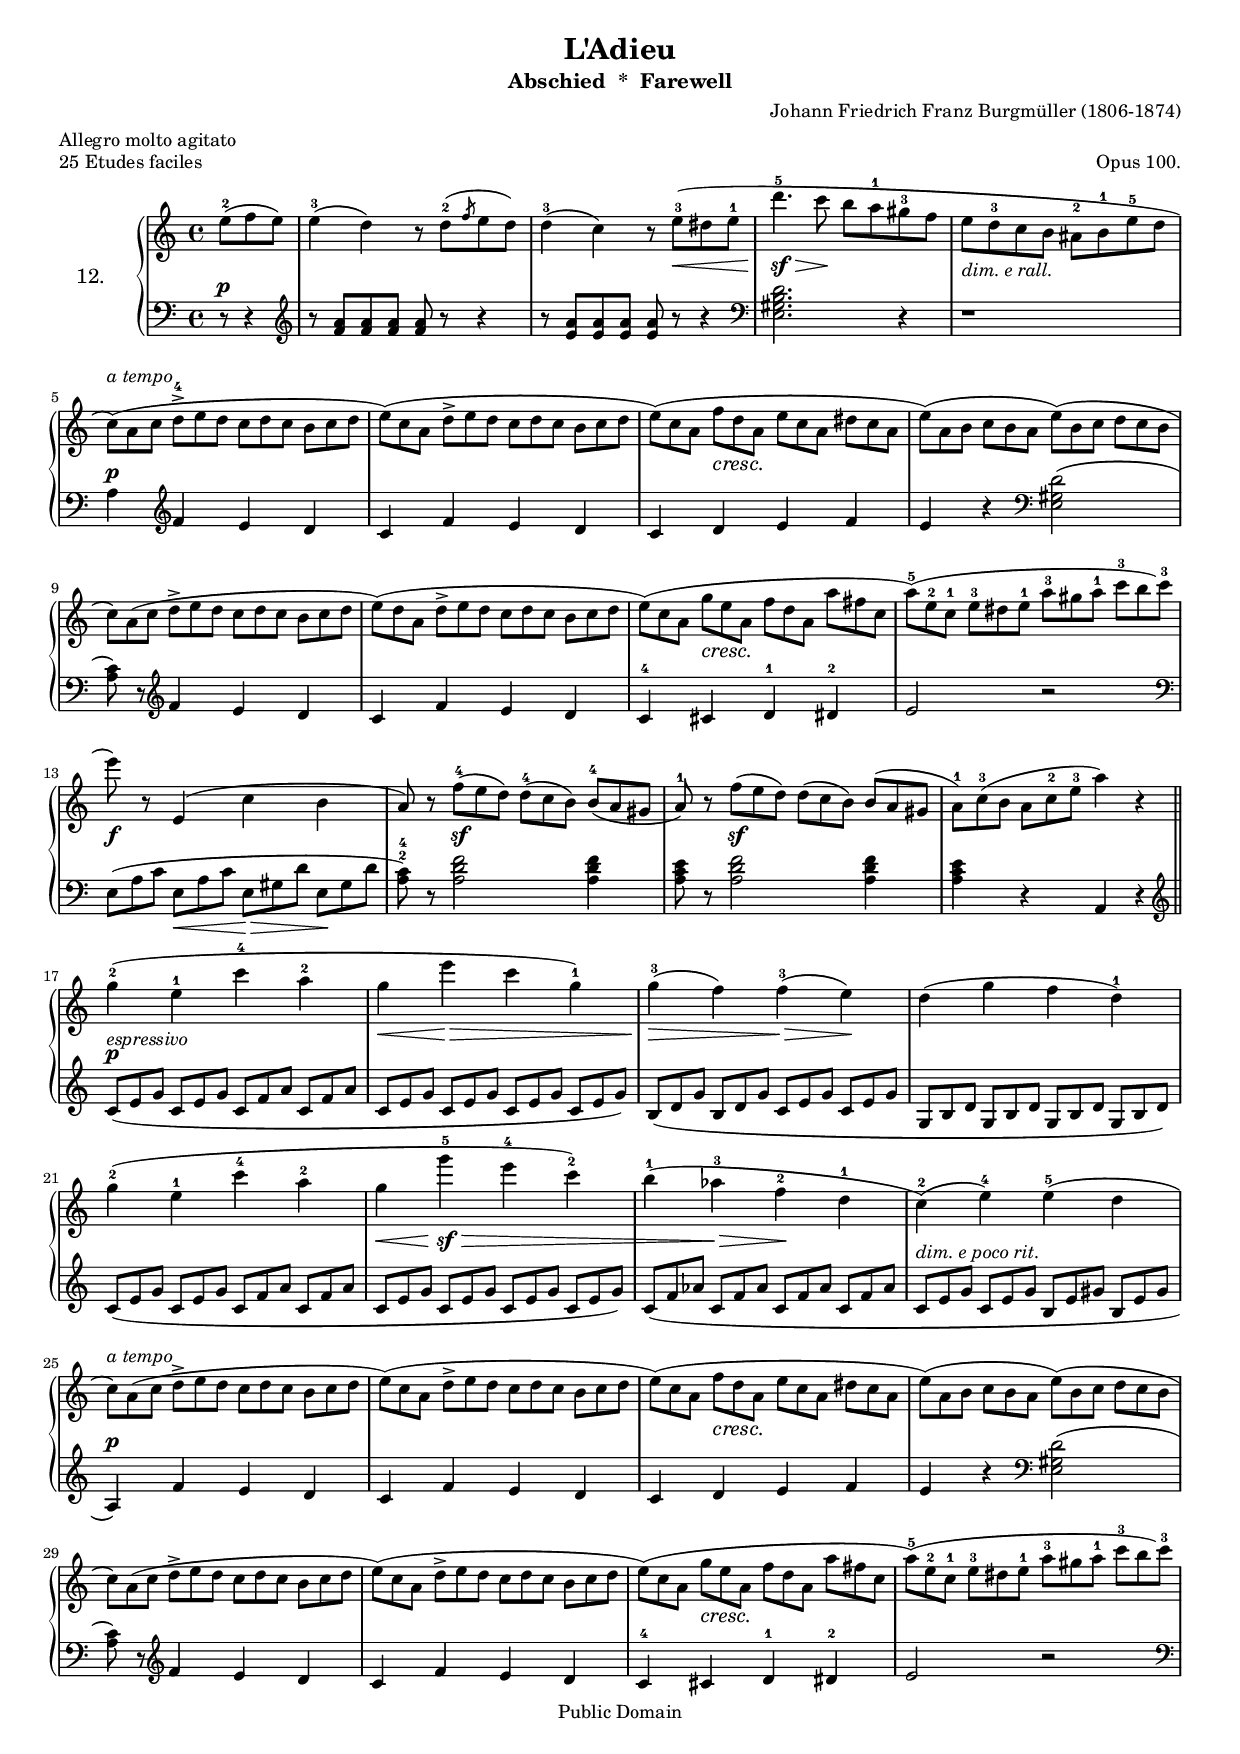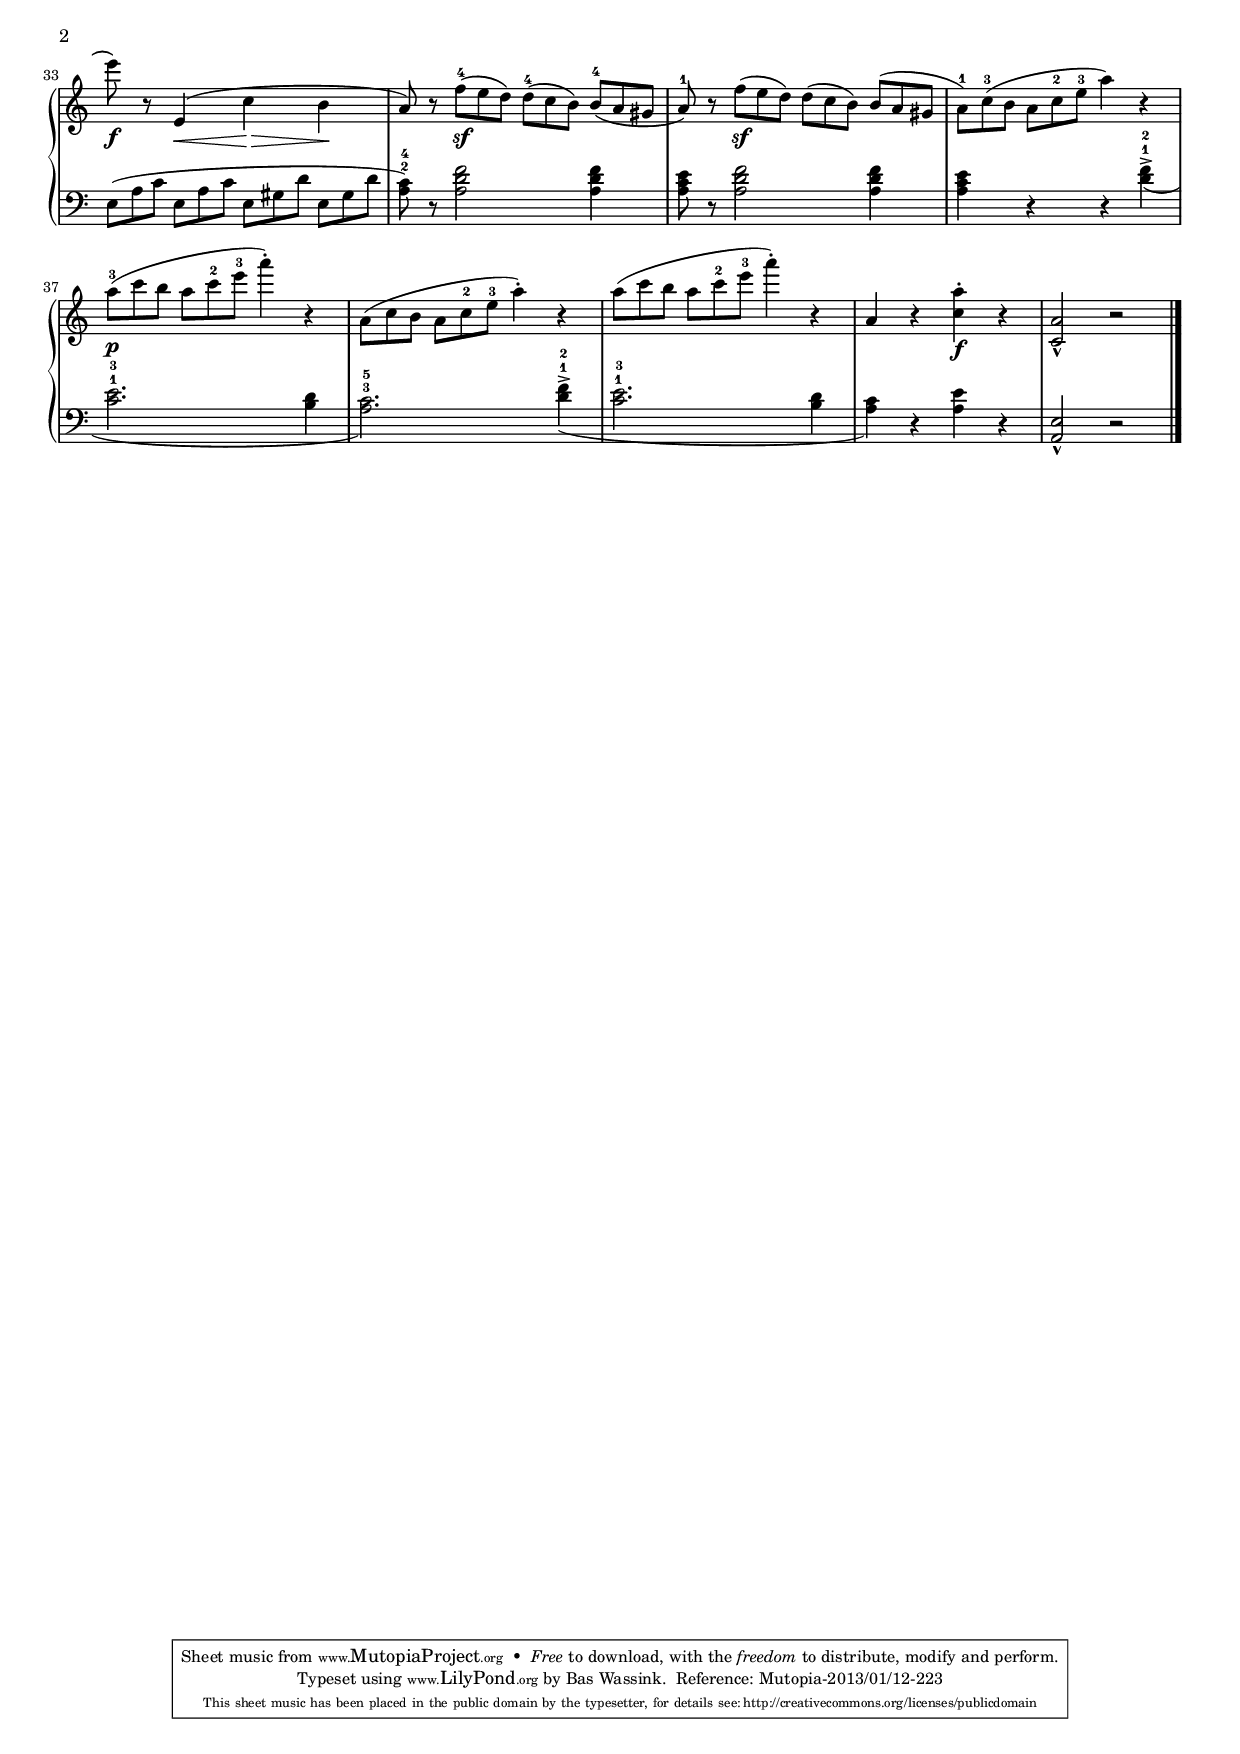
\version "2.16.0"
#(set-global-staff-size 16)
\include "nederlands.ly"
\header {
  title             = "L'Adieu"
  subtitle          = "Abschied  *  Farewell"
  composer          = "Johann Friedrich Franz Burgmüller (1806-1874)"
  piece             = "25 Etudes faciles"
  opus              = "Opus 100."
  meter             = "Allegro molto agitato"
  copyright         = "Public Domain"
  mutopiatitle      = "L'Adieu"
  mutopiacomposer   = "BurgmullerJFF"
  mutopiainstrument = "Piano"
  date              = "19th Century"
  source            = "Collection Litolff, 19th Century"
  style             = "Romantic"
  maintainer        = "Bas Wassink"
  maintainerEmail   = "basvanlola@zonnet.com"

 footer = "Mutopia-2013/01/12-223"
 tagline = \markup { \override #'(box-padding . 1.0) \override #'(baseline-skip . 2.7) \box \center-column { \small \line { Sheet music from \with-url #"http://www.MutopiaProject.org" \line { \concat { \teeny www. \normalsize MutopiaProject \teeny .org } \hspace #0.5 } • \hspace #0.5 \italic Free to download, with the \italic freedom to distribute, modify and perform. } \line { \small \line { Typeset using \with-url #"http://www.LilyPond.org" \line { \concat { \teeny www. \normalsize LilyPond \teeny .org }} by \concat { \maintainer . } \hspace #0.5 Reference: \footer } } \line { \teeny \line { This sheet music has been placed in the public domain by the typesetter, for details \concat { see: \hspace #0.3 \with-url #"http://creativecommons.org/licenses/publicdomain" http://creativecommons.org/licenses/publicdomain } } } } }
}

Global =  {\key c\major \time 4/4 \partial 8*3}
Treble = \clef treble
Bass = \clef bass

VoiceI =  \relative c'' {
  \override TupletBracket   #'bracket-visibility = ##f
  \override TupletNumber   #'stencil = ##f
  \stemNeutral \slurNeutral e8-2 ( f  e)
  
  e4-3 ( d) r8 d-2 ( \slashedGrace f e  d)
  d4-3 ( c) r8 e-3\< ( dis e-1
  d'4.-5_\sf\> c8\! b a-1 gis-3 f
  e_ \markup{\italic "dim. e rall."} d-3 c b ais-2 b-1 e-5 d
  
  \set tupletSpannerDuration = #(ly:make-moment 1 4) \times 2/3 { c8)^ \markup{\italic "a tempo"} ( a c
   d->-4 e d c d c b c d
   e) ( c a d-> e d c d c b c d
   e) ( c a f'_\cresc d\! a e' c a dis c a
   e') ( a, b c b a  e') ( b c d c b
 
   c) a ( c d-> e d c d c b c d
   e) ( d a d-> e d c d c b c d
   e) ( c a g'_\cresc e\! a, f' d a a' fis c
   a')-5 ( e-2 c-1 e-3 dis e -1 a-3 gis a-1 c-3 b c-3}
  
  e8)_\f r e,,4 ( c' b
   a8) r \times 2/3 {f'8-4_\sf ( e  d) d-4 ( c  b) b-4 ( a gis}
   a8)-1 r \times 2/3 {f'8_\sf ( e  d) d ( c  b) b ( a gis
   a)-1 c-3 ( b a c-2 e-3}  a4) r
  \bar "||"
  
  g4-2 ( e-1 c'-4 a-2
  g\< e'\> c g)-1
  g-3\> ( f) f-3\> ( e)\!
  d ( g f  d)-1
  
  g-2 ( e-1 c'-4 a-2
  g\< g'-5_\sf\> e-4 c)-2
  b-1 ( as-3\> f-2\! d-1
   c)-2 ( e)-4 e-5 ( d
  
  \times 2/3 { c8)^ \markup{\italic "a tempo"} a ( c d-> e d c d c b c d
   e) ( c a d-> e d c d c b c d
   e) ( c a f'_\cresc d\! a e' c a dis c a
   e') ( a, b c b a  e') ( b c d c b
  
   c) a ( c d-> e d c d c b c d
   e) ( c a d-> e d c d c b c d
   e) ( c a g'_\cresc e\! a, f' d a a' fis c
   a')-5 ( e-2 c-1 e-3 dis e-1 a-3 gis a-1 c-3 b c-3}
  
  e8)_\f r e,,4\< ( c'\> b\!
  a8) r  \times 2/3 {f'8-4_\sf ( e  d)  d-4 ( c  b) b-4 ( a gis}
   a8)-1 r \times 2/3 {f'8_\sf ( e  d) d ( c  b) b ( a gis
   a)-1 c-3 ( b a c-2 e-3}  a4) r
  
  \times 2/3 {a8-3 ( c b a c-2 e-3}  a4)-. r
  \times 2/3 {a,,8 ( c b a c-2 e-3}  a4)-. r
  \times 2/3 {a8 ( c b a c-2 e-3}  a4)-. r
  a,, r <c a'>_\f-. r
  
  <c, a'>2-^ r
  \bar "|."
  }

VoiceII =  \relative c' {
  \override TupletBracket   #'bracket-visibility = ##f
  \override TupletNumber   #'stencil = ##f
  \stemNeutral \slurNeutral r8^\p r4
  
  \Treble r8 <f a> <f a> <f a> <f a> r r4
  r8 <e a> <e a> <e a> <e a> r r4
  \Bass <e, gis b d>2. r4
  r1
  
  a4^\p \Treble f' e d
  c f e d
  c d e f
  e r \Bass <e,  gis d'>2(
  
  <a c>8) r \Treble f'4 e d
  c f e d
  c-4 cis d-1 dis-2
  e2 r
  
  \set tupletSpannerDuration = #(ly:make-moment 1 4)
    \Bass \times 2/3 {e,8 ( a c e,\< a c e,\> gis d' e,\! gis d'}
  <a c>8)-2-4 r <a d f>2 <a d f>4
  <a c e>8 r <a d f>2 <a d f>4
  <a c e> r a, r
  
  \Treble \times 2/3 {c'8^\p^ \markup{\italic "espressivo"} ( e g c, e g c, f a c, f a
  c, e g c, e g c, e g c, e  g)
  b, ( d g b, d g c, e g c, e g
  g, b d g, b d g, b d g, b  d)
   
  c (e g c, e g c, f a c, f a
  c, e g c, e g c, e g c, e  g)
  c, ( f as c, f as c, f as c, f as
  c,^ \markup{\italic "dim. e poco rit."} e g c, e g b, e gis b, e gis}
  
  a,4)^\p f' e d
  c f e d
  c d e f
  e r \Bass <e,  gis d'>2(
  
  <a c>8) r \Treble f'4 e d
  c f e d
  c-4 cis d-1 dis-2
  e2 r
  
  \Bass \times 2/3 {e,8 ( a c e, a c e, gis d' e, gis d'}
  <a c>8)-2-4 r <a d f>2 <a d f>4
  <a c e>8 r <a d f>2 <a d f>4
  <a c e> r r \slurDown <d  f >->-1-2(
  
  <c e>2.^\p-1-3 <b d>4
  <a c>2.)-3-5 <d  f >4->-1-2(
  <c e>2.-1-3 <b d>4
  <a c>) r <a e'> r 
  <a, e'>2-^ r
  }

\score { {
\context PianoStaff <<
  \set PianoStaff.midiInstrument = "acoustic grand"
  \set PianoStaff.instrumentName = \markup{\large "12."}
  \context Staff = "up" <<
    \Global \clef treble
    \context Voice=VcI \VoiceI
  >>
  \context Staff = "down" <<
    \Global \clef bass
    \context Voice=VcII \VoiceII
  >>
>>
}
\layout {}

  \midi {
    \tempo 4 = 184
    }


}

